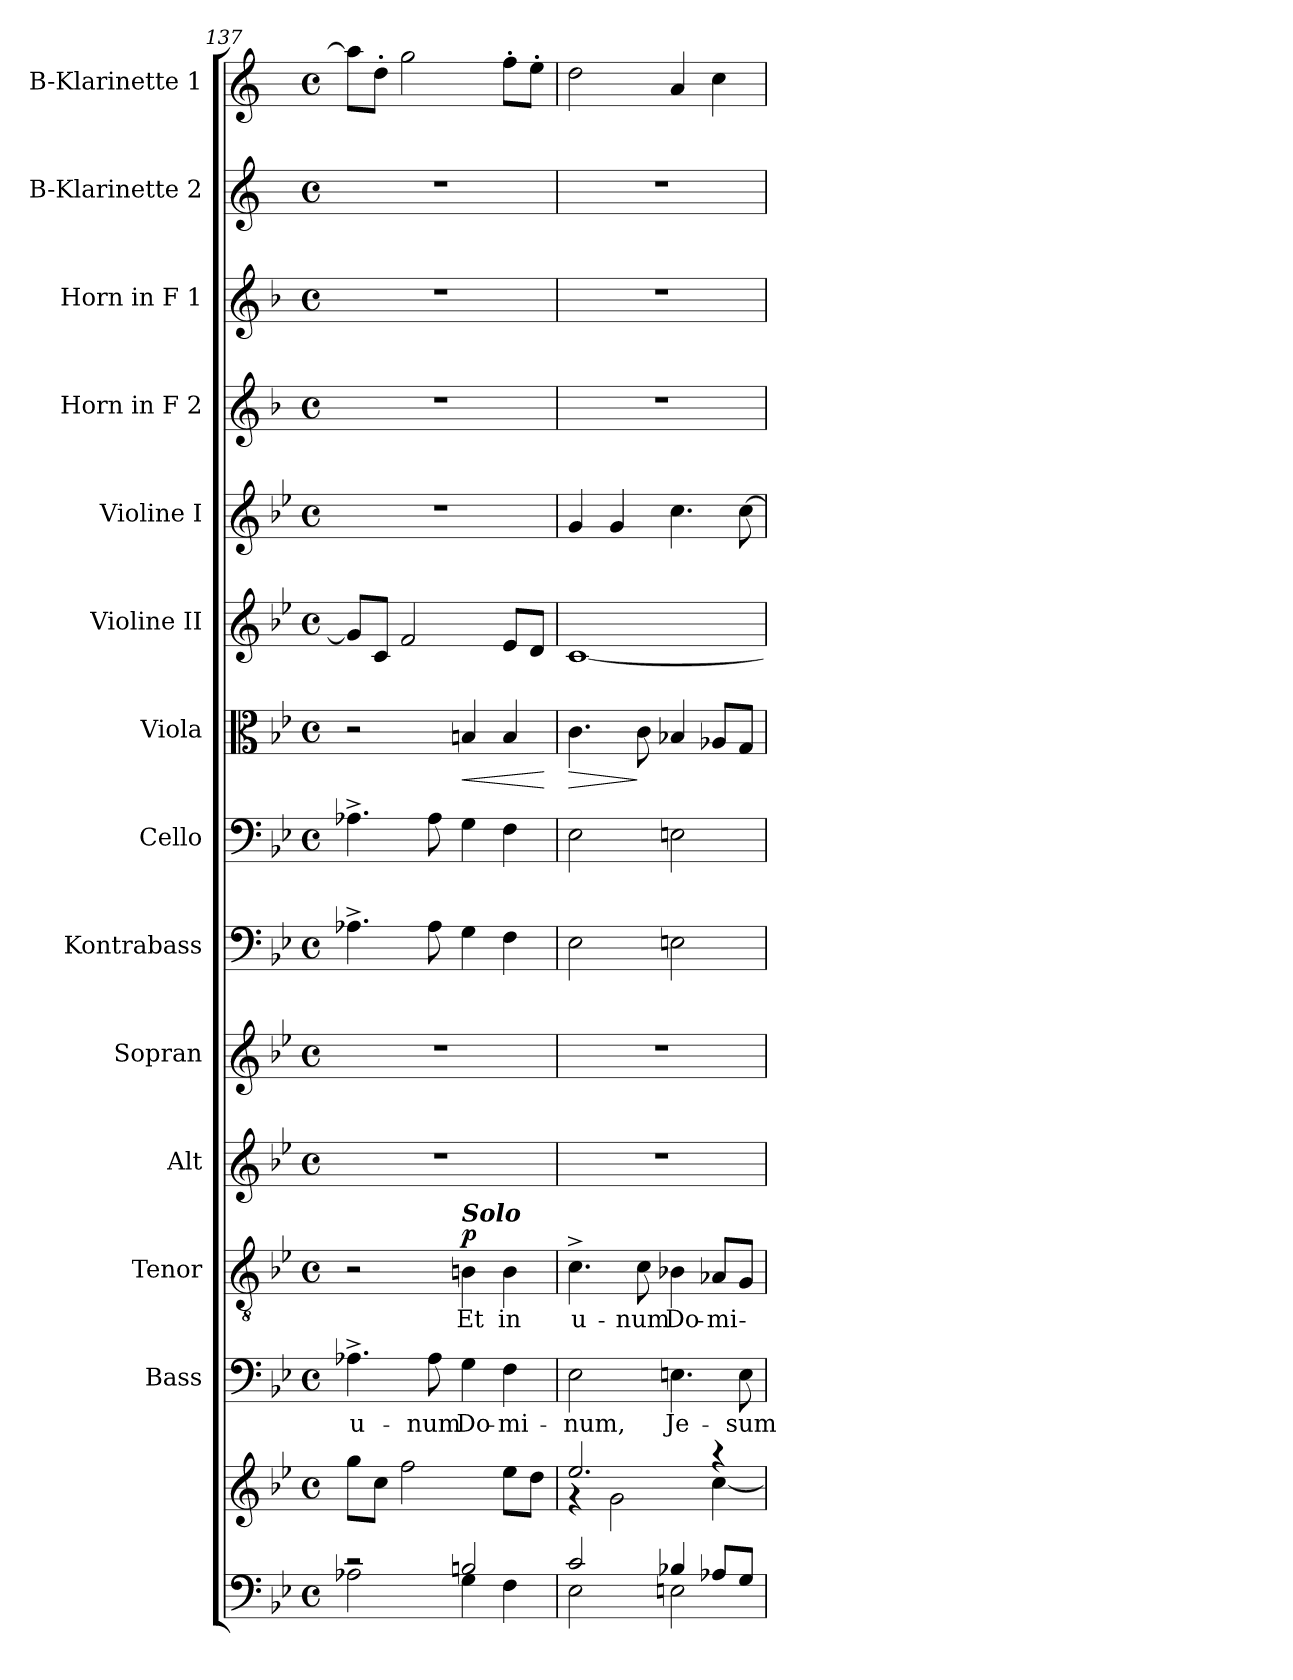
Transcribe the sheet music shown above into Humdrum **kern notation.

**kern	**kern	**kern	**text	**kern	**text	**dynam	**kern	**kern	**kern	**kern	**kern	**dynam	**kern	**kern	**kern	**kern	**kern	**kern
*part14	*part14	*part13	*part13	*part12	*part12	*part12	*part11	*part10	*part9	*part8	*part7	*part7	*part6	*part5	*part4	*part3	*part2	*part1
*staff15	*staff14	*staff13	*staff13	*staff12	*staff12	*staff12	*staff11	*staff10	*staff9	*staff8	*staff7	*staff7	*staff6	*staff5	*staff4	*staff3	*staff2	*staff1
*	*	*I"Bass	*	*I"Tenor	*	*	*I"Alt	*I"Sopran	*I"Kontrabass	*I"Cello	*I"Viola	*	*I"Violine II	*I"Violine I	*I"Horn in F 2	*I"Horn in F 1	*I"B-Klarinette 2	*I"B-Klarinette 1
*	*	*I'B.	*	*I'T.	*	*	*I'A.	*I'S.	*I'Kb.	*	*I'Vla.	*	*I'Vl. II	*I'Vl. I	*	*	*I'B Kl. 2	*I'B Kl. 1
*clefF4	*clefG2	*clefF4	*	*clefGv2	*	*	*clefG2	*clefG2	*clefF4	*clefF4	*clefC3	*	*clefG2	*clefG2	*clefG2	*clefG2	*clefG2	*clefG2
*	*	*	*	*	*	*	*	*	*ITrd7c12	*	*	*	*	*	*ITrd4c7	*ITrd4c7	*ITrd1c2	*ITrd1c2
*k[b-e-]	*k[b-e-]	*k[b-e-]	*	*k[b-e-]	*	*	*k[b-e-]	*k[b-e-]	*k[b-e-]	*k[b-e-]	*k[b-e-]	*	*k[b-e-]	*k[b-e-]	*k[b-e-]	*k[b-e-]	*k[b-e-]	*k[b-e-]
*B-:	*B-:	*B-:	*	*B-:	*	*	*B-:	*B-:	*B-:	*B-:	*B-:	*	*B-:	*B-:	*B-:	*B-:	*B-:	*B-:
*M4/4	*M4/4	*M4/4	*	*M4/4	*	*	*M4/4	*M4/4	*M4/4	*M4/4	*M4/4	*	*M4/4	*M4/4	*M4/4	*M4/4	*M4/4	*M4/4
*met(c)	*met(c)	*met(c)	*	*met(c)	*	*	*met(c)	*met(c)	*met(c)	*met(c)	*met(c)	*	*met(c)	*met(c)	*met(c)	*met(c)	*met(c)	*met(c)
=137	=137	=137	=137	=137	=137	=137	=137	=137	=137	=137	=137	=137	=137	=137	=137	=137	=137	=137
*^	*	*	*	*	*	*	*	*	*	*	*	*	*	*	*	*	*	*
!	!	!	!	!LO:LY:b	!	!	!	!	!	!	!	!	!	!	!	!	!	!	!
2rc	2A-X\	8gg\L	4.A-X^>\	u-	2r	.	.	1r	1r	4.AA-X^>\	4.A-X^>\	2r	.	8g/L]	1r	1r	1r	1r	8gg\L]
.	.	8cc\J	.	.	.	.	.	.	.	.	.	.	.	8c/J	.	.	.	.	8cc'>\J
.	.	2ff\	.	.	.	.	.	.	.	.	.	.	.	2f/	.	.	.	.	2ff\
!	!	!	!	!LO:LY:b	!	!	!	!	!	!	!	!	!	!	!	!	!	!	!
.	.	.	8A-\	-num	.	.	.	.	.	8AA-\	8A-\	.	.	.	.	.	.	.	.
!	!	!	!	!	!LO:TX:a:Bi:t=Solo	!	!	!	!	!	!	!	!	!	!	!	!	!	!
!	!	!	!	!LO:LY:b	!	!LO:LY:b	!LO:DY:a	!	!	!	!	!	!LO:HP:b	!	!	!	!	!	!
2Bn/	4G\	.	4G\	Do-	4Bn\	Et	p	.	.	4GG\	4G\	4Bn/	<	.	.	.	.	.	.
!	!	!	!	!LO:LY:b	!	!LO:LY:b	!	!	!	!	!	!	!	!	!	!	!	!	!
.	4F\	8ee-\L	4F\	-mi-	4B\	in	.	.	.	4FF\	4F\	4B/	.	8e-/L	.	.	.	.	8ee-'>\L
.	.	8dd\J	.	.	.	.	.	.	.	.	.	.	.	8d/J	.	.	.	.	8dd'>\J
*v	*v	*	*	*	*	*	*	*	*	*	*	*	*	*	*	*	*	*	*
.	.	.	.	.	.	.	.	.	.	.	.	[	.	.	.	.	.	.
=138	=138	=138	=138	=138	=138	=138	=138	=138	=138	=138	=138	=138	=138	=138	=138	=138	=138	=138
*^	*^	*	*	*	*	*	*	*	*	*	*	*	*	*	*	*	*	*
!	!	!	!	!	!LO:LY:b	!	!LO:LY:b	!	!	!	!	!	!	!LO:HP:b	!	!	!	!	!	!
2c/	2E-\	2.ee-/	4rg	2E-\	-num,	4.c^>\	u-	.	1r	1r	2EE-\	2E-\	4.c\	>	[1c	4g/	1r	1r	1r	2cc\
.	.	.	2g\	.	.	.	.	.	.	.	.	.	.	.	.	4g/	.	.	.	.
!	!	!	!	!	!	!	!LO:LY:b	!	!	!	!	!	!	!	!	!	!	!	!	!
.	.	.	.	.	.	8c\	-num	.	.	.	.	.	8c\	]	.	.	.	.	.	.
!	!	!	!	!	!LO:LY:b	!	!LO:LY:b	!	!	!	!	!	!	!	!	!	!	!	!	!
4B-X/	2En\	.	.	4.En\	Je-	4B-X\	Do-	.	.	.	2EEn\	2En\	4B-X/	.	.	4.cc\	.	.	.	4g/
!	!	!	!	!	!	!	!LO:LY:b	!	!	!	!	!	!	!	!	!	!	!	!	!
8A-X/L	.	4raa	[<4cc\	.	.	8A-X/L	-mi-	.	.	.	.	.	8A-X/L	.	.	.	.	.	.	4b-\
!	!	!	!	!	!LO:LY:b	!	!	!	!	!	!	!	!	!	!	!	!	!	!	!
8G/J	.	.	.	8E\	-sum	8G/J	.	.	.	.	.	.	8G/J	.	.	[8cc\	.	.	.	.
*v	*v	*	*	*	*	*	*	*	*	*	*	*	*	*	*	*	*	*	*	*
*	*v	*v	*	*	*	*	*	*	*	*	*	*	*	*	*	*	*	*	*
=	=	=	=	=	=	=	=	=	=	=	=	=	=	=	=	=	=	=
*-	*-	*-	*-	*-	*-	*-	*-	*-	*-	*-	*-	*-	*-	*-	*-	*-	*-	*-
